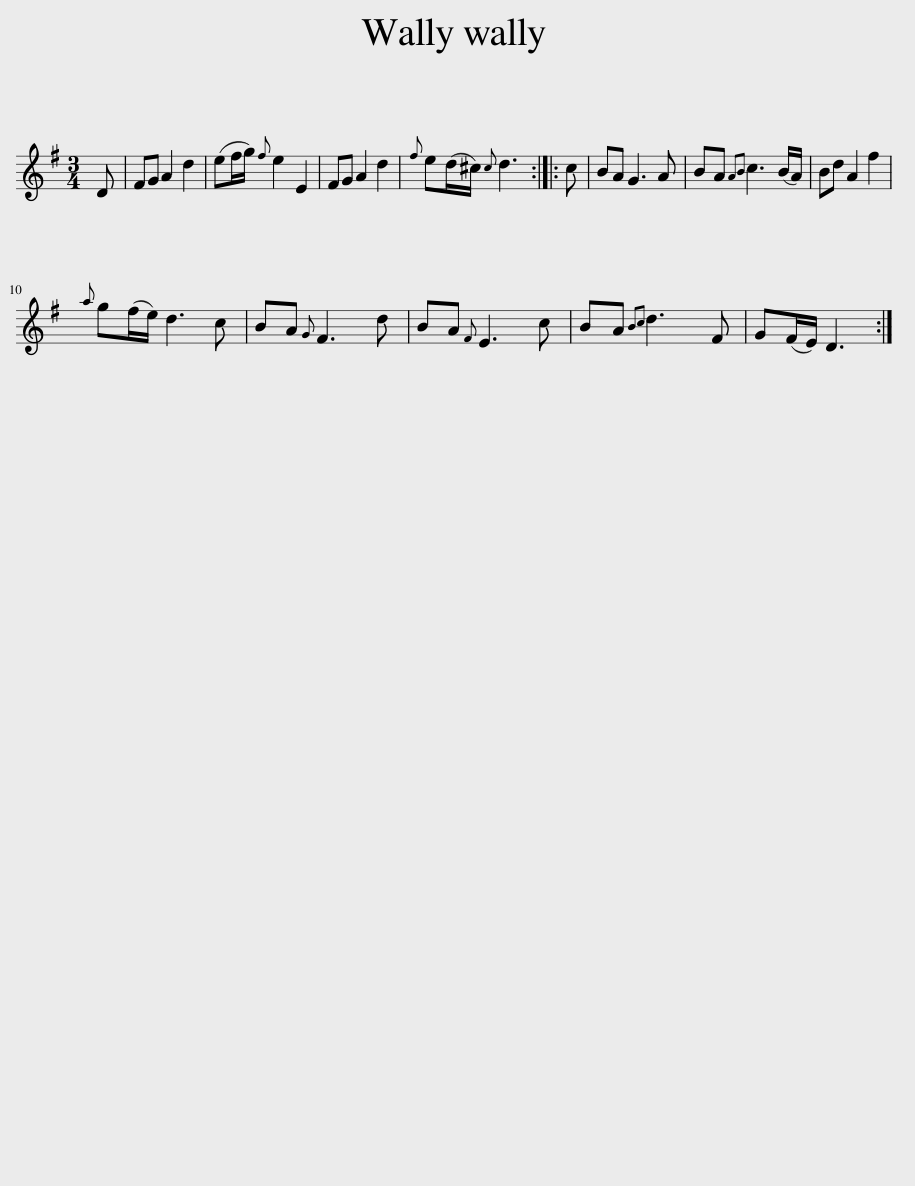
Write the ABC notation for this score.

X:1
L:1/8
M:3/4
I:linebreak $
K:G
V:1 treble
V:1
 D | FG A2 d2 | (ef/g/){f} e2 E2 | FG A2 d2 |{f} e(d/^c/){c} d3 :: %5
 c | BA G3 A | BA{AB} c3 (B/A/) | Bd A2 f2 |${a} g(f/e/) d3 c | %10
 BA{G} F3 d | BA{F} E3 c | BA{Bc} d3 F | G(F/E/) D3 :| %14
